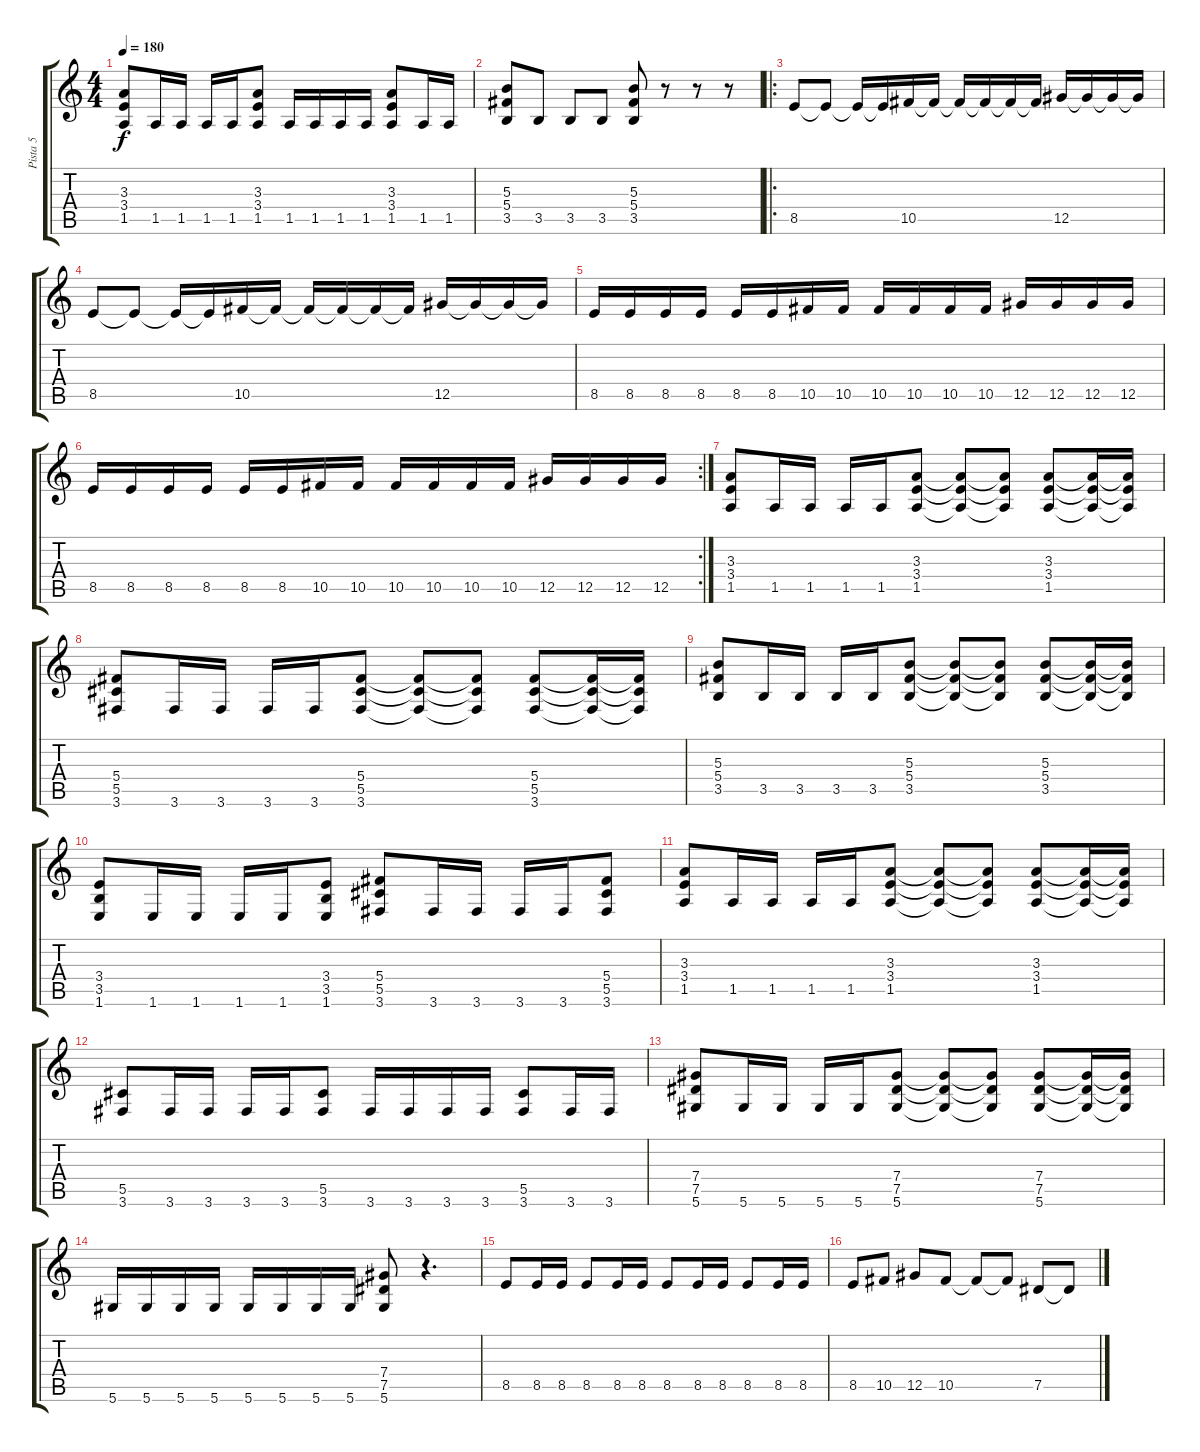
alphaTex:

\track ("Pista 5" "Pista 5") {instrument distortionguitar}
\staff {score tabs}
\tuning (Eb4 Bb3 Gb3 Db3 Ab2 Eb2) {hide}
\ts (4 4)
\tempo 180
\clef g2
\ks c
(3.3 3.4 1.5).8{dy f} 1.5.16 1.5.16 1.5.16 1.5.16 (3.3 3.4 1.5).8 1.5.16 1.5.16 1.5.16 1.5.16 (3.3 3.4 1.5).8 1.5.16 1.5.16 |
(5.3 5.4 3.5).8 3.5.8 3.5.8 3.5.8 (5.3 5.4 3.5).8 r.8 r.8 r.8 |
\ro
8.5.8 8.5{t}.8 8.5{t}.16 8.5{t}.16 10.5.16 10.5{t}.16 10.5{t}.16 10.5{t}.16 10.5{t}.16 10.5{t}.16 12.5.16 12.5{t}.16 12.5{t}.16 12.5{t}.16 |
8.5.8 8.5{t}.8 8.5{t}.16 8.5{t}.16 10.5.16 10.5{t}.16 10.5{t}.16 10.5{t}.16 10.5{t}.16 10.5{t}.16 12.5.16 12.5{t}.16 12.5{t}.16 12.5{t}.16 |
8.5.16 8.5.16 8.5.16 8.5.16 8.5.16 8.5.16 10.5.16 10.5.16 10.5.16 10.5.16 10.5.16 10.5.16 12.5.16 12.5.16 12.5.16 12.5.16 |
\rc 2
8.5.16 8.5.16 8.5.16 8.5.16 8.5.16 8.5.16 10.5.16 10.5.16 10.5.16 10.5.16 10.5.16 10.5.16 12.5.16 12.5.16 12.5.16 12.5.16 |
(3.3 3.4 1.5).8 1.5.16 1.5.16 1.5.16 1.5.16 (3.3 3.4 1.5).8 (3.3{t} 3.4{t} 1.5{t}).8 (3.3{t} 3.4{t} 1.5{t}).8 (3.3 3.4 1.5).8 (3.3{t} 3.4{t} 1.5{t}).16 (3.3{t} 3.4{t} 1.5{t}).16 |
(5.4 5.5 3.6).8 3.6.16 3.6.16 3.6.16 3.6.16 (5.4 5.5 3.6).8 (5.4{t} 5.5{t} 3.6{t}).8 (5.4{t} 5.5{t} 3.6{t}).8 (5.4 5.5 3.6).8 (5.4{t} 5.5{t} 3.6{t}).16 (5.4{t} 5.5{t} 3.6{t}).16 |
(5.3 5.4 3.5).8 3.5.16 3.5.16 3.5.16 3.5.16 (5.3 5.4 3.5).8 (5.3{t} 5.4{t} 3.5{t}).8 (5.3{t} 5.4{t} 3.5{t}).8 (5.3 5.4 3.5).8 (5.3{t} 5.4{t} 3.5{t}).16 (5.3{t} 5.4{t} 3.5{t}).16 |
(3.4 3.5 1.6).8 1.6.16 1.6.16 1.6.16 1.6.16 (3.4 3.5 1.6).8 (5.4 5.5 3.6).8 3.6.16 3.6.16 3.6.16 3.6.16 (5.4 5.5 3.6).8 |
(3.3 3.4 1.5).8 1.5.16 1.5.16 1.5.16 1.5.16 (3.3 3.4 1.5).8 (3.3{t} 3.4{t} 1.5{t}).8 (3.3{t} 3.4{t} 1.5{t}).8 (3.3 3.4 1.5).8 (3.3{t} 3.4{t} 1.5{t}).16 (3.3{t} 3.4{t} 1.5{t}).16 |
(5.5 3.6).8 3.6.16 3.6.16 3.6.16 3.6.16 (5.5 3.6).8 3.6.16 3.6.16 3.6.16 3.6.16 (5.5 3.6).8 3.6.16 3.6.16 |
(7.4 7.5 5.6).8 5.6.16 5.6.16 5.6.16 5.6.16 (7.4 7.5 5.6).8 (7.4{t} 7.5{t} 5.6{t}).8 (7.4{t} 7.5{t} 5.6{t}).8 (7.4 7.5 5.6).8 (7.4{t} 7.5{t} 5.6{t}).16 (7.4{t} 7.5{t} 5.6{t}).16 |
5.6.16 5.6.16 5.6.16 5.6.16 5.6.16 5.6.16 5.6.16 5.6.16 (7.4 7.5 5.6).8 r.4{d} |
8.5.8 8.5.16 8.5.16 8.5.8 8.5.16 8.5.16 8.5.8 8.5.16 8.5.16 8.5.8 8.5.16 8.5.16 |
8.5.8 10.5.8 12.5.8 10.5.8 10.5{t}.8 10.5{t}.8 7.5.8 7.5{t}.8
